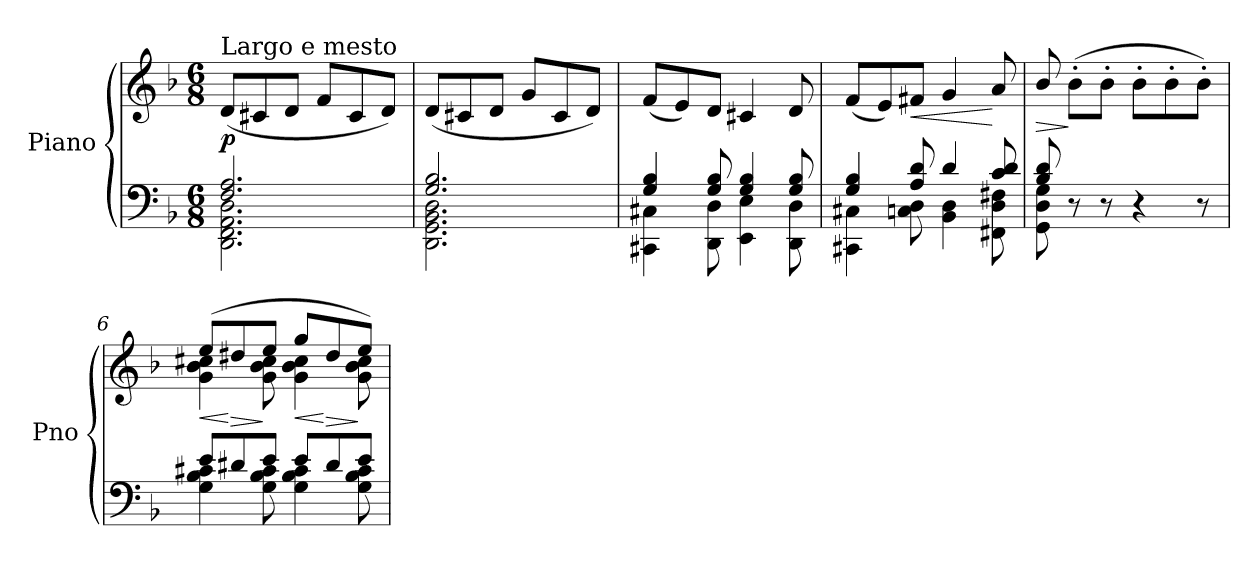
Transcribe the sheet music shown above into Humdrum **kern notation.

**kern	**kern	**dynam
*part1	*part1	*part1
*staff2	*staff1	*staff1/2
*I"Piano	*	*
*I'Pno	*	*
*clefF4	*clefG2	*
*k[b-]	*k[b-]	*
*F:	*F:	*
*M6/8	*M6/8	*
=1	=1	=1
*^	*	*
!	!	!LO:TX:a:t=Largo e mesto	!
!	!	!	!LO:DY:b
2.F/ 2.A/	2.DD\ 2.FF\ 2.AA\ 2.D\	(8d/L	p
.	.	8c#X/	.
.	.	8d/J	.
.	.	8f/L	.
.	.	8c#/	.
.	.	8d/J)	.
=2	=2	=2	=2
2.G/ 2.B-/	2.DD\ 2.GG\ 2.BB-\ 2.D\	(8d/L	.
.	.	8c#X/	.
.	.	8d/J	.
.	.	8g/L	.
.	.	8c#/	.
.	.	8d/J)	.
=3	=3	=3	=3
4G/ 4B-/	4CC#X\ 4C#X\	(8f/L	.
.	.	8e/)	.
8G/ 8B-/	8DD\ 8D\	8d/J	.
4G/ 4B-/	4EE\ 4E\	4c#X/	.
8G/ 8B-/	8DD\ 8D\	8d/	.
=4	=4	=4	=4
4G/ 4B-/	4CC#X\ 4C#X\	(8f/L	.
.	.	8e/)	.
!	!	!	!LO:HP:b
8A/ 8d/	8Cn\ 8D\	8f#X/J	<
4d/	4BB-\ 4D\	4g/	.
8c/ 8d/	8FF#X\ 8D\ 8F#X\	8a/	[
=5	=5	=5	=5
!	!	!	!LO:HP:b
8B-/ 8d/	8GG\ 8D\ 8G\	8b-/	>
2ryy	8r	(8b-'\L	]
.	8r	8b-'\J	.
.	4r	8b-'\L	.
.	.	8b-'\	.
8ryy	8r	8b-'\J)	.
!!LO:LB:g=z
=6	=6	=6	=6
!	!	!	!LO:HP:b
*	*	*^	*
8e/L	4G\ 4B-\ 4c#X\	(8ee/L	4g\ 4b-\ 4cc#X\	<
!	!	!	!	!LO:HP:n=1:b
8d#X/	.	8dd#X/	.	[ >
8e/J	8G\ 8B-\ 8c#\	8ee/J	8g\ 8b-\ 8cc#\	]
!	!	!	!	!LO:HP:b
8e/L	4G\ 4B-\ 4c#\	8gg/L	4g\ 4b-\ 4cc#\	<
!	!	!	!	!LO:HP:n=1:b
8d#/	.	8dd#/	.	[ >
8e/J	8G\ 8B-\ 8c#\	8ee/J)	8g\ 8b-\ 8cc#\	]
*v	*v	*	*	*
*	*v	*v	*
=	=	=
*-	*-	*-
